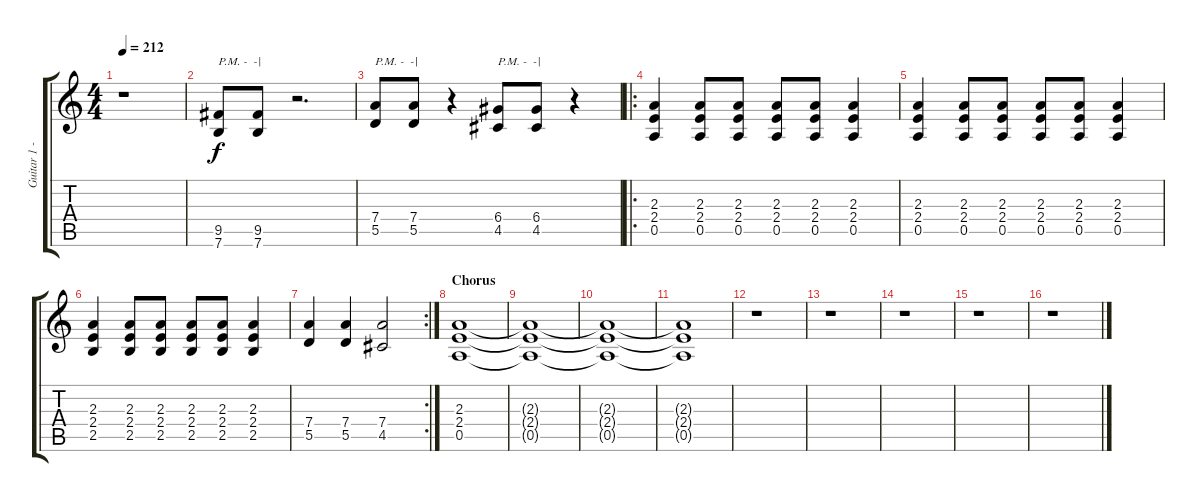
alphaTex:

\track ("Guitar 1 - Distortion" "Guitar 1 -") {instrument distortionguitar}
\staff {score tabs}
\tuning (E4 B3 G3 D3 A2 E2) {hide}
\ts (4 4)
\tempo 212
\clef g2
\ks c
r.1{dy f} |
(9.5 7.6).8{txt "P.M. -  -|"} (9.5 7.6).8 r.2{d} |
(7.4 5.5).8{txt "P.M. -  -|"} (7.4 5.5).8 r.4 (6.4 4.5).8{txt "P.M. -  -|"} (6.4 4.5).8 r.4 |
\ro
(2.3 2.4 0.5).4 (2.3 2.4 0.5).8 (2.3 2.4 0.5).8 (2.3 2.4 0.5).8 (2.3 2.4 0.5).8 (2.3 2.4 0.5).4 |
(2.3 2.4 0.5).4 (2.3 2.4 0.5).8 (2.3 2.4 0.5).8 (2.3 2.4 0.5).8 (2.3 2.4 0.5).8 (2.3 2.4 0.5).4 |
(2.3 2.4 2.5).4 (2.3 2.4 2.5).8 (2.3 2.4 2.5).8 (2.3 2.4 2.5).8 (2.3 2.4 2.5).8 (2.3 2.4 2.5).4 |
\rc 2
(7.4 5.5).4 (7.4 5.5).4 (7.4 4.5).2 |
\section ("" "Chorus")
(2.3 2.4 0.5).1 |
(2.3{t} 2.4{t} 0.5{t}).1 |
(2.3{t} 2.4{t} 0.5{t}).1 |
(2.3{t} 2.4{t} 0.5{t}).1 |
r.1 |
r.1 |
r.1 |
r.1 |
r.1
